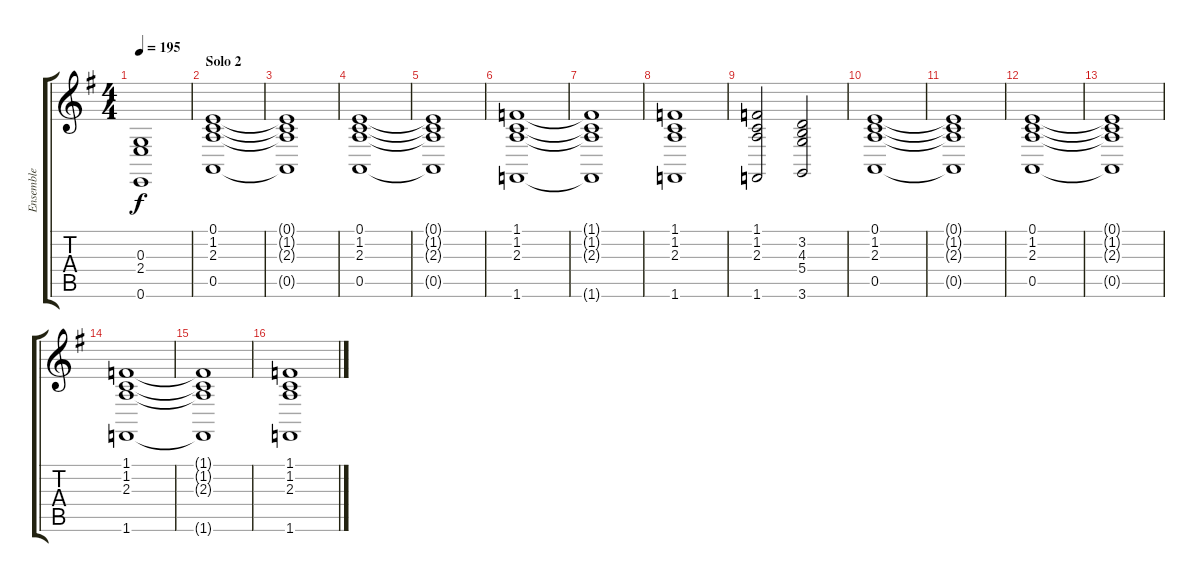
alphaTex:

\track ("Ensemble" "Ensemble") {instrument stringensemble1}
\staff {score tabs}
\tuning (E4 B3 G3 D3 A2 E2) {hide}
\ts (4 4)
\tempo 195
\clef g2
\ks eminor
(0.3{t} 2.4{t} 0.6{t}).1{dy f} |
\section ("" "Solo 2")
(0.1 1.2 2.3 0.5).1 |
(0.1{t} 1.2{t} 2.3{t} 0.5{t}).1 |
(0.1 1.2 2.3 0.5).1 |
(0.1{t} 1.2{t} 2.3{t} 0.5{t}).1 |
(1.1 1.2 2.3 1.6).1 |
(1.1{t} 1.2{t} 2.3{t} 1.6{t}).1 |
(1.1 1.2 2.3 1.6).1 |
(1.1 1.2 2.3 1.6).2 (3.2 4.3 5.4 3.6).2 |
\section ("" "")
(0.1 1.2 2.3 0.5).1 |
(0.1{t} 1.2{t} 2.3{t} 0.5{t}).1 |
(0.1 1.2 2.3 0.5).1 |
(0.1{t} 1.2{t} 2.3{t} 0.5{t}).1 |
(1.1 1.2 2.3 1.6).1 |
(1.1{t} 1.2{t} 2.3{t} 1.6{t}).1 |
(1.1 1.2 2.3 1.6).1
